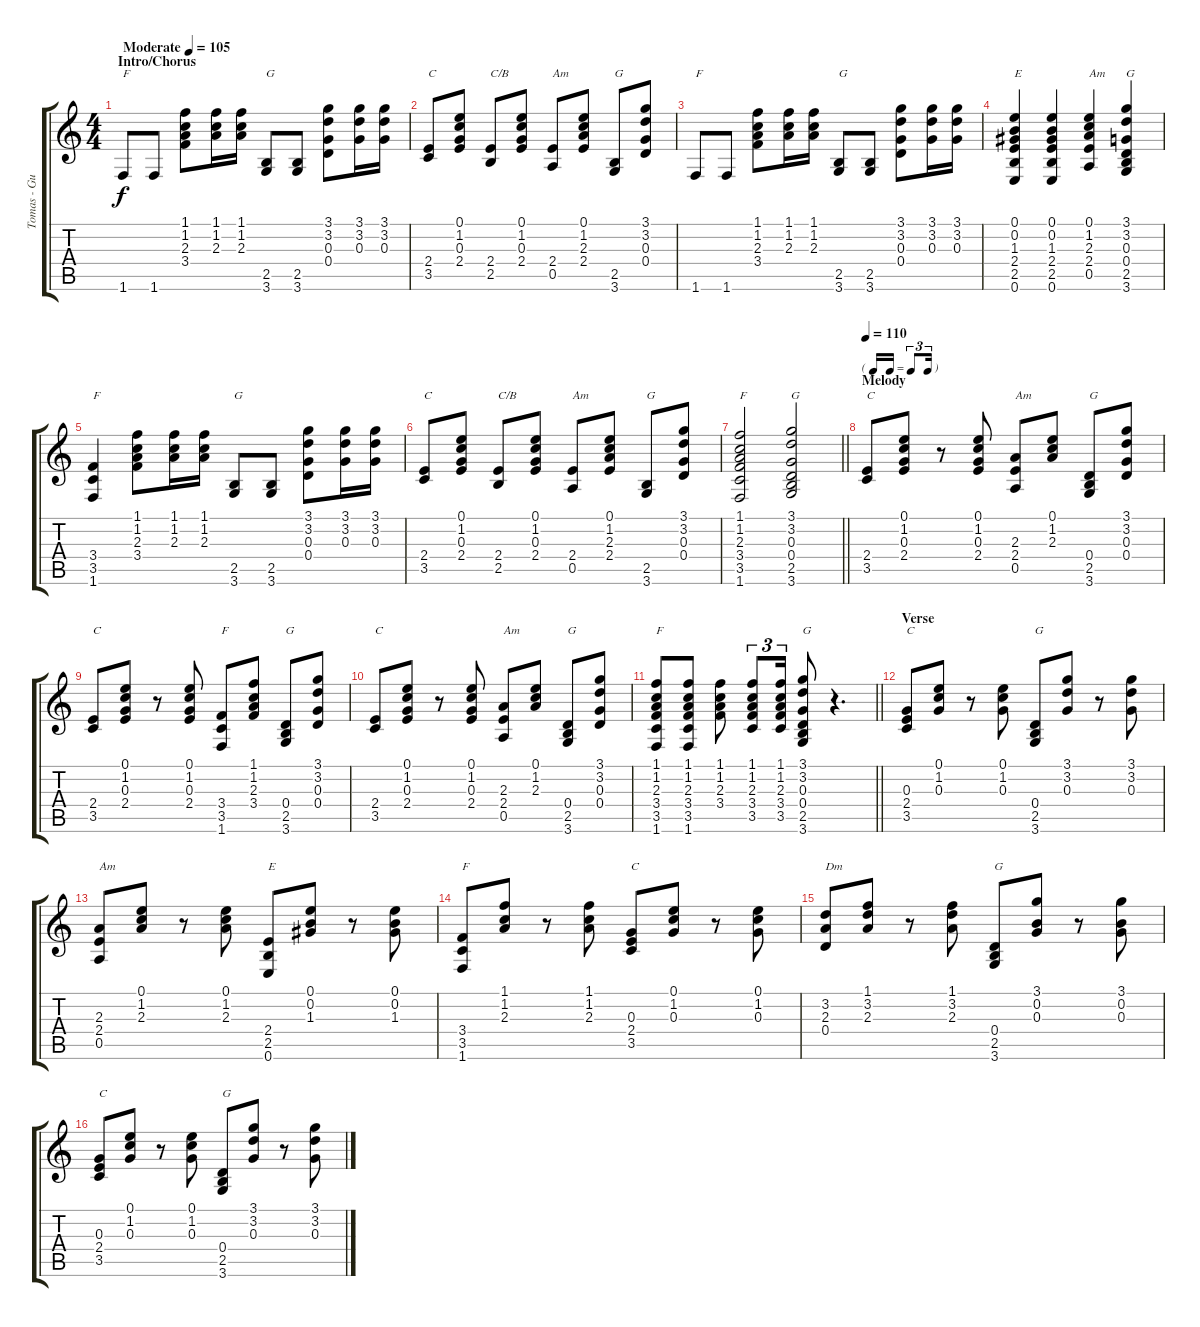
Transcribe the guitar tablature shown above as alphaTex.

\track ("Tomas - Guitar" "Tomas - Gu") {instrument acousticguitarsteel}
\staff {score tabs}
\tuning (E4 B3 G3 D3 A2 E2) {hide}
\ts (4 4)
\section ("" "Intro/Chorus")
\tempo (105 "Moderate")
\clef g2
\ks c
1.6.8{txt "F" dy f instrument acousticguitarsteel} 1.6.8 (1.1 1.2 2.3 3.4).8 (1.1 1.2 2.3).16 (1.1 1.2 2.3).16 (2.5 3.6).8{txt "G"} (2.5 3.6).8 (3.1 3.2 0.3 0.4).8 (3.1 3.2 0.3).16 (3.1 3.2 0.3).16 |
(2.4 3.5).8{txt "C"} (0.1 1.2 0.3 2.4).8 (2.4 2.5).8{txt "C/B"} (0.1 1.2 0.3 2.4).8 (2.4 0.5).8{txt "Am"} (0.1 1.2 2.3 2.4).8 (2.5 3.6).8{txt "G"} (3.1 3.2 0.3 0.4).8 |
1.6.8{txt "F"} 1.6.8 (1.1 1.2 2.3 3.4).8 (1.1 1.2 2.3).16 (1.1 1.2 2.3).16 (2.5 3.6).8{txt "G"} (2.5 3.6).8 (3.1 3.2 0.3 0.4).8 (3.1 3.2 0.3).16 (3.1 3.2 0.3).16 |
(0.1 0.2 1.3 2.4 2.5 0.6).4{txt "E"} (0.1 0.2 1.3 2.4 2.5 0.6).4 (0.1 1.2 2.3 2.4 0.5).4{txt "Am"} (3.1 3.2 0.3 0.4 2.5 3.6).4{txt "G"} |
(3.4 3.5 1.6).4{txt "F"} (1.1 1.2 2.3 3.4).8 (1.1 1.2 2.3).16 (1.1 1.2 2.3).16 (2.5 3.6).8{txt "G"} (2.5 3.6).8 (3.1 3.2 0.3 0.4).8 (3.1 3.2 0.3).16 (3.1 3.2 0.3).16 |
(2.4 3.5).8{txt "C"} (0.1 1.2 0.3 2.4).8 (2.4 2.5).8{txt "C/B"} (0.1 1.2 0.3 2.4).8 (2.4 0.5).8{txt "Am"} (0.1 1.2 2.3 2.4).8 (2.5 3.6).8{txt "G"} (3.1 3.2 0.3 0.4).8 |
\barLineRight lightlight
(1.1 1.2 2.3 3.4 3.5 1.6).2{txt "F"} (3.1 3.2 0.3 0.4 2.5 3.6).2{txt "G"} |
\tf triplet16th
\section ("" "Melody")
\tempo 110
(2.4 3.5).8{txt "C"} (0.1 1.2 0.3 2.4).8 r.8 (0.1 1.2 0.3 2.4).8 (2.3 2.4 0.5).8{txt "Am"} (0.1 1.2 2.3).8 (0.4 2.5 3.6).8{txt "G"} (3.1 3.2 0.3 0.4).8 |
(2.4 3.5).8{txt "C"} (0.1 1.2 0.3 2.4).8 r.8 (0.1 1.2 0.3 2.4).8 (3.4 3.5 1.6).8{txt "F"} (1.1 1.2 2.3 3.4).8 (0.4 2.5 3.6).8{txt "G"} (3.1 3.2 0.3 0.4).8 |
(2.4 3.5).8{txt "C"} (0.1 1.2 0.3 2.4).8 r.8 (0.1 1.2 0.3 2.4).8 (2.3 2.4 0.5).8{txt "Am"} (0.1 1.2 2.3).8 (0.4 2.5 3.6).8{txt "G"} (3.1 3.2 0.3 0.4).8 |
\barLineRight lightlight
(1.1 1.2 2.3 3.4 3.5 1.6).8{txt "F"} (1.1 1.2 2.3 3.4 3.5 1.6).8 (1.1 1.2 2.3 3.4).8 (1.1 1.2 2.3 3.4 3.5).8{tu (3 2)} (1.1 1.2 2.3 3.4 3.5).16{tu (3 2)} (3.1 3.2 0.3 0.4 2.5 3.6).8{txt "G"} r.4{d} |
\section ("" "Verse")
(0.3 2.4 3.5).8{txt "C"} (0.1 1.2 0.3).8 r.8 (0.1 1.2 0.3).8 (0.4 2.5 3.6).8{txt "G"} (3.1 3.2 0.3).8 r.8 (3.1 3.2 0.3).8 |
(2.3 2.4 0.5).8{txt "Am"} (0.1 1.2 2.3).8 r.8 (0.1 1.2 2.3).8 (2.4 2.5 0.6).8{txt "E"} (0.1 0.2 1.3).8 r.8 (0.1 0.2 1.3).8 |
(3.4 3.5 1.6).8{txt "F"} (1.1 1.2 2.3).8 r.8 (1.1 1.2 2.3).8 (0.3 2.4 3.5).8{txt "C"} (0.1 1.2 0.3).8 r.8 (0.1 1.2 0.3).8 |
(3.2 2.3 0.4).8{txt "Dm"} (1.1 3.2 2.3).8 r.8 (1.1 3.2 2.3).8 (0.4 2.5 3.6).8{txt "G"} (3.1 0.2 0.3).8 r.8 (3.1 0.2 0.3).8 |
(0.3 2.4 3.5).8{txt "C"} (0.1 1.2 0.3).8 r.8 (0.1 1.2 0.3).8 (0.4 2.5 3.6).8{txt "G"} (3.1 3.2 0.3).8 r.8 (3.1 3.2 0.3).8
